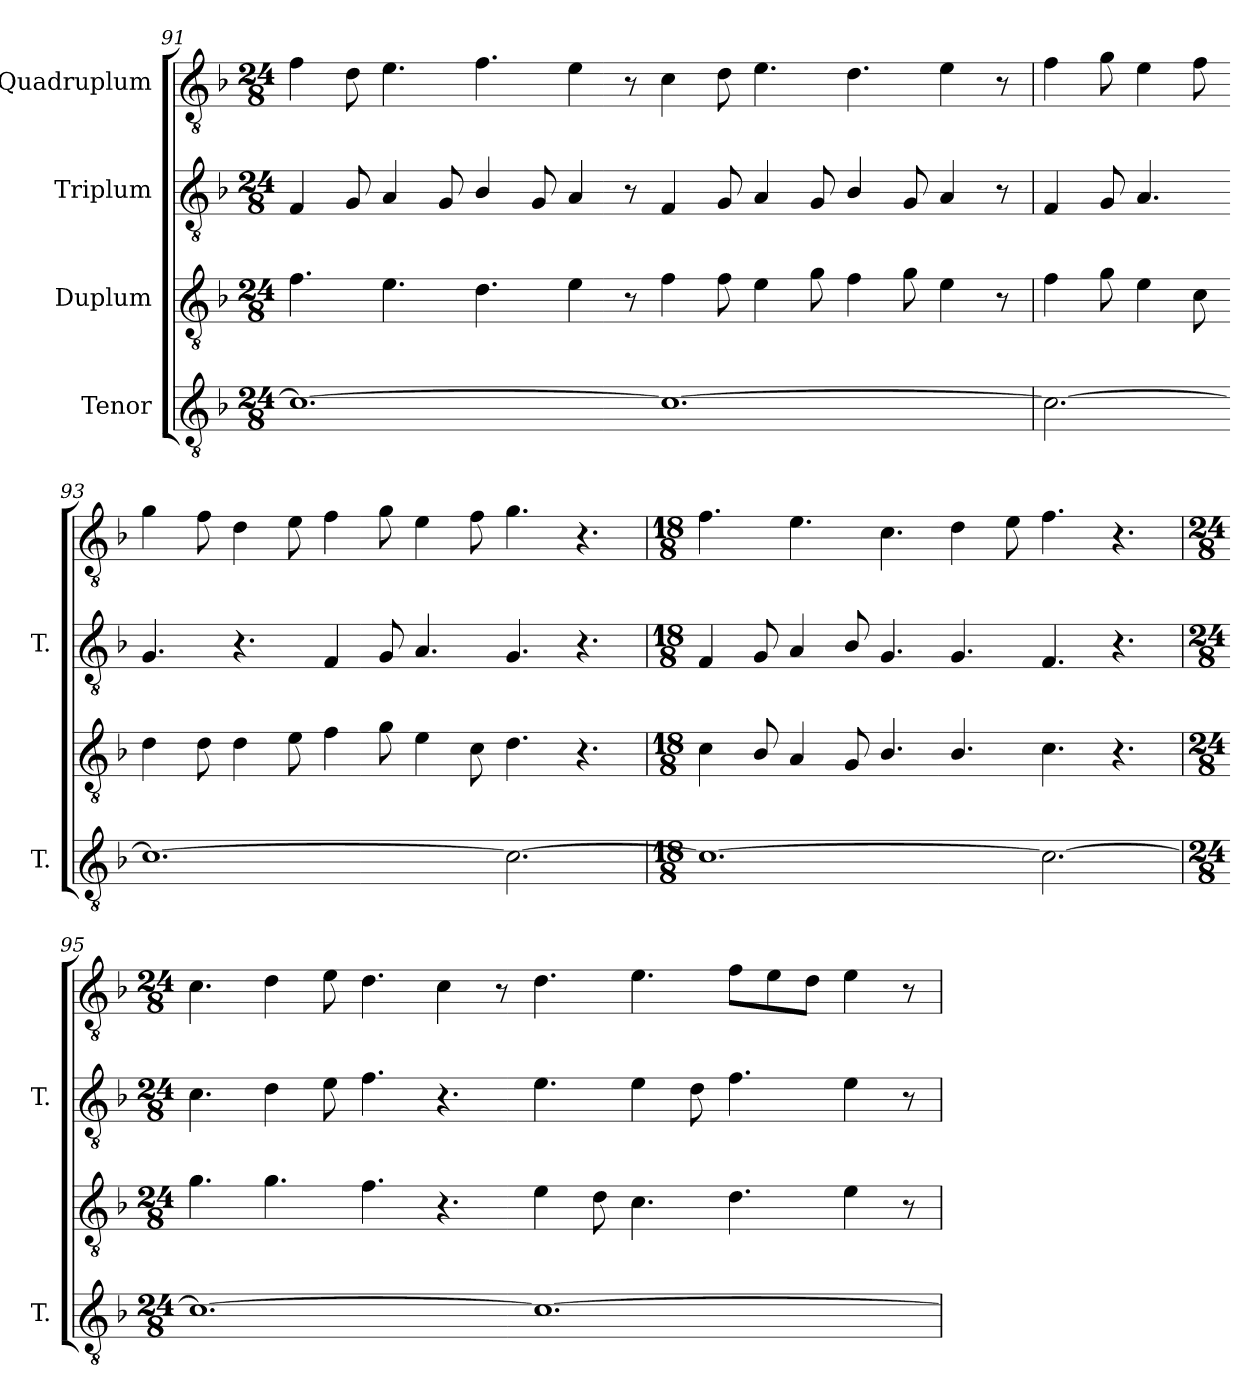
**kern	**kern	**kern	**kern
*part4	*part3	*part2	*part1
*staff4	*staff3	*staff2	*staff1
*I"Tenor	*I"Duplum	*I"Triplum	*I"Quadruplum
*I'T.	*	*I'T.	*
*clefGv2	*clefGv2	*clefGv2	*clefGv2
*ITrd7c12	*ITrd7c12	*ITrd7c12	*ITrd7c12
*k[b-]	*k[b-]	*k[b-]	*k[b-]
*F:	*F:	*F:	*F:
*M24/8	*M24/8	*M24/8	*M24/8
=91	=91	=91	=91
1.Ci_	4.Fi\	4FFi/	4Fi\
.	.	8GGi/	8Di\
.	4.Ei\	4AAi/	4.Ei\
.	.	8GGi/	.
.	4.Di\	4BB-i/	4.Fi\
.	.	8GGi/	.
.	4Ei\	4AAi/	4Ei\
.	8r	8r	8r
1.Ci_	4Fi\	4FFi/	4Ci\
.	8Fi\	8GGi/	8Di\
.	4Ei\	4AAi/	4.Ei\
.	8Gi\	8GGi/	.
.	4Fi\	4BB-i/	4.Di\
.	8Gi\	8GGi/	.
.	4Ei\	4AAi/	4Ei\
.	8r	8r	8r
=92	=92	=92	=92
2.Ci\_	4Fi\	4FFi/	4Fi\
.	8Gi\	8GGi/	8Gi\
.	4Ei\	4.AAi/	4Ei\
.	8Ci\	.	8Fi\
!!LO:LB:g=z
=93-	=93-	=93-	=93-
1.Ci_	4Di\	4.GGi/	4Gi\
.	8Di\	.	8Fi\
.	4Di\	4.r	4Di\
.	8Ei\	.	8Ei\
.	4Fi\	4FFi/	4Fi\
.	8Gi\	8GGi/	8Gi\
.	4Ei\	4.AAi/	4Ei\
.	8Ci\	.	8Fi\
2.Ci\_	4.Di\	4.GGi/	4.Gi\
.	4.r	4.r	4.r
=94	=94	=94	=94
*M18/8	*M18/8	*M18/8	*M18/8
1.Ci_	4Ci\	4FFi/	4.Fi\
.	8BB-i/	8GGi/	.
.	4AAi/	4AAi/	4.Ei\
.	8GGi/	8BB-i/	.
.	4.BB-i/	4.GGi/	4.Ci\
.	4.BB-i/	4.GGi/	4Di\
.	.	.	8Ei\
2.Ci\_	4.Ci\	4.FFi/	4.Fi\
.	4.r	4.r	4.r
!!LO:PB:g=z
=95	=95	=95	=95
*M24/8	*M24/8	*M24/8	*M24/8
1.Ci_	4.Gi\	4.Ci\	4.Ci\
.	4.Gi\	4Di\	4Di\
.	.	8Ei\	8Ei\
.	4.Fi\	4.Fi\	4.Di\
.	4.r	4.r	4Ci\
.	.	.	8r
1.Ci_	4Ei\	4.Ei\	4.Di\
.	8Di\	.	.
.	4.Ci\	4Ei\	4.Ei\
.	.	8Di\	.
.	4.Di\	4.Fi\	8Fi\L
.	.	.	8Ei\
.	.	.	8Di\J
.	4Ei\	4Ei\	4Ei\
.	8r	8r	8r
=	=	=	=
*-	*-	*-	*-
